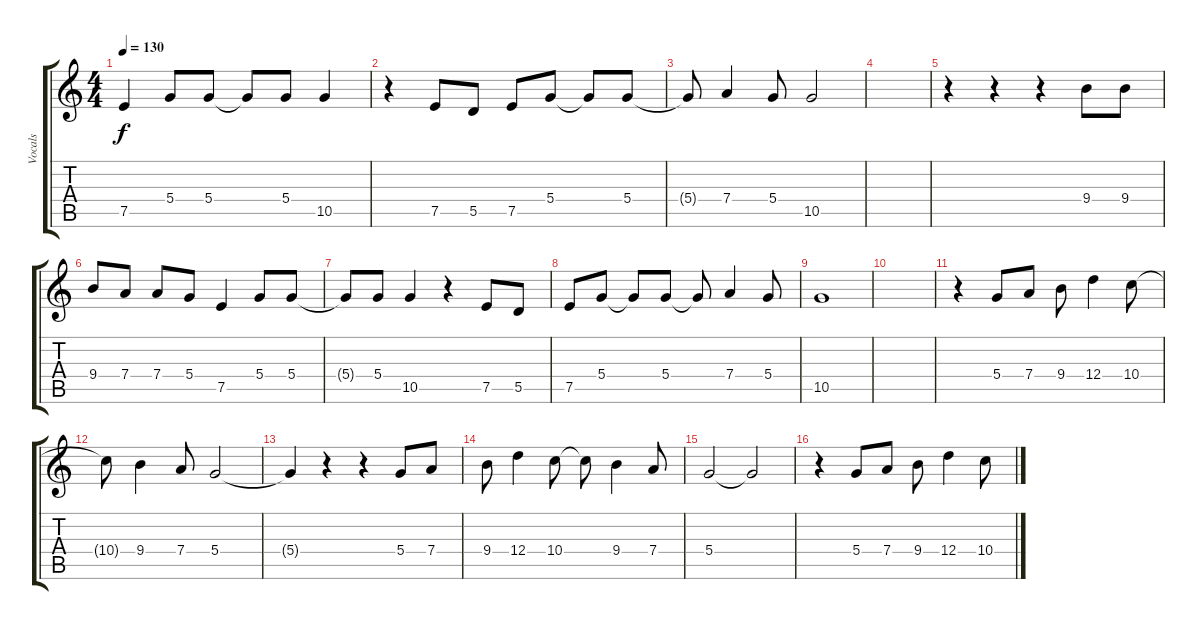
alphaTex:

\track ("Vocals" "Vocals") {instrument electricguitarclean}
\staff {score tabs}
\tuning (E4 B3 G3 D3 A2 E2) {hide}
\ts (4 4)
\tempo 130
\clef g2
\ks c
7.5.4{dy f} 5.4.8 5.4.8 5.4{t}.8 5.4.8 10.5.4 |
r.4 7.5.8 5.5.8 7.5.8 5.4.8 5.4{t}.8 5.4.8 |
5.4{t}.8 7.4.4 5.4.8 10.5.2 |
|
r.4 r.4 r.4 9.4.8 9.4.8 |
9.4.8 7.4.8 7.4.8 5.4.8 7.5.4 5.4.8 5.4.8 |
5.4{t}.8 5.4.8 10.5.4 r.4 7.5.8 5.5.8 |
7.5.8 5.4.8 5.4{t}.8 5.4.8 5.4{t}.8 7.4.4 5.4.8 |
10.5.1 |
|
r.4 5.4.8 7.4.8 9.4.8 12.4.4 10.4.8 |
10.4{t}.8 9.4.4 7.4.8 5.4.2 |
5.4{t}.4 r.4 r.4 5.4.8 7.4.8 |
9.4.8 12.4.4 10.4.8 10.4{t}.8 9.4.4 7.4.8 |
5.4.2 5.4{t}.2 |
r.4 5.4.8 7.4.8 9.4.8 12.4.4 10.4.8
